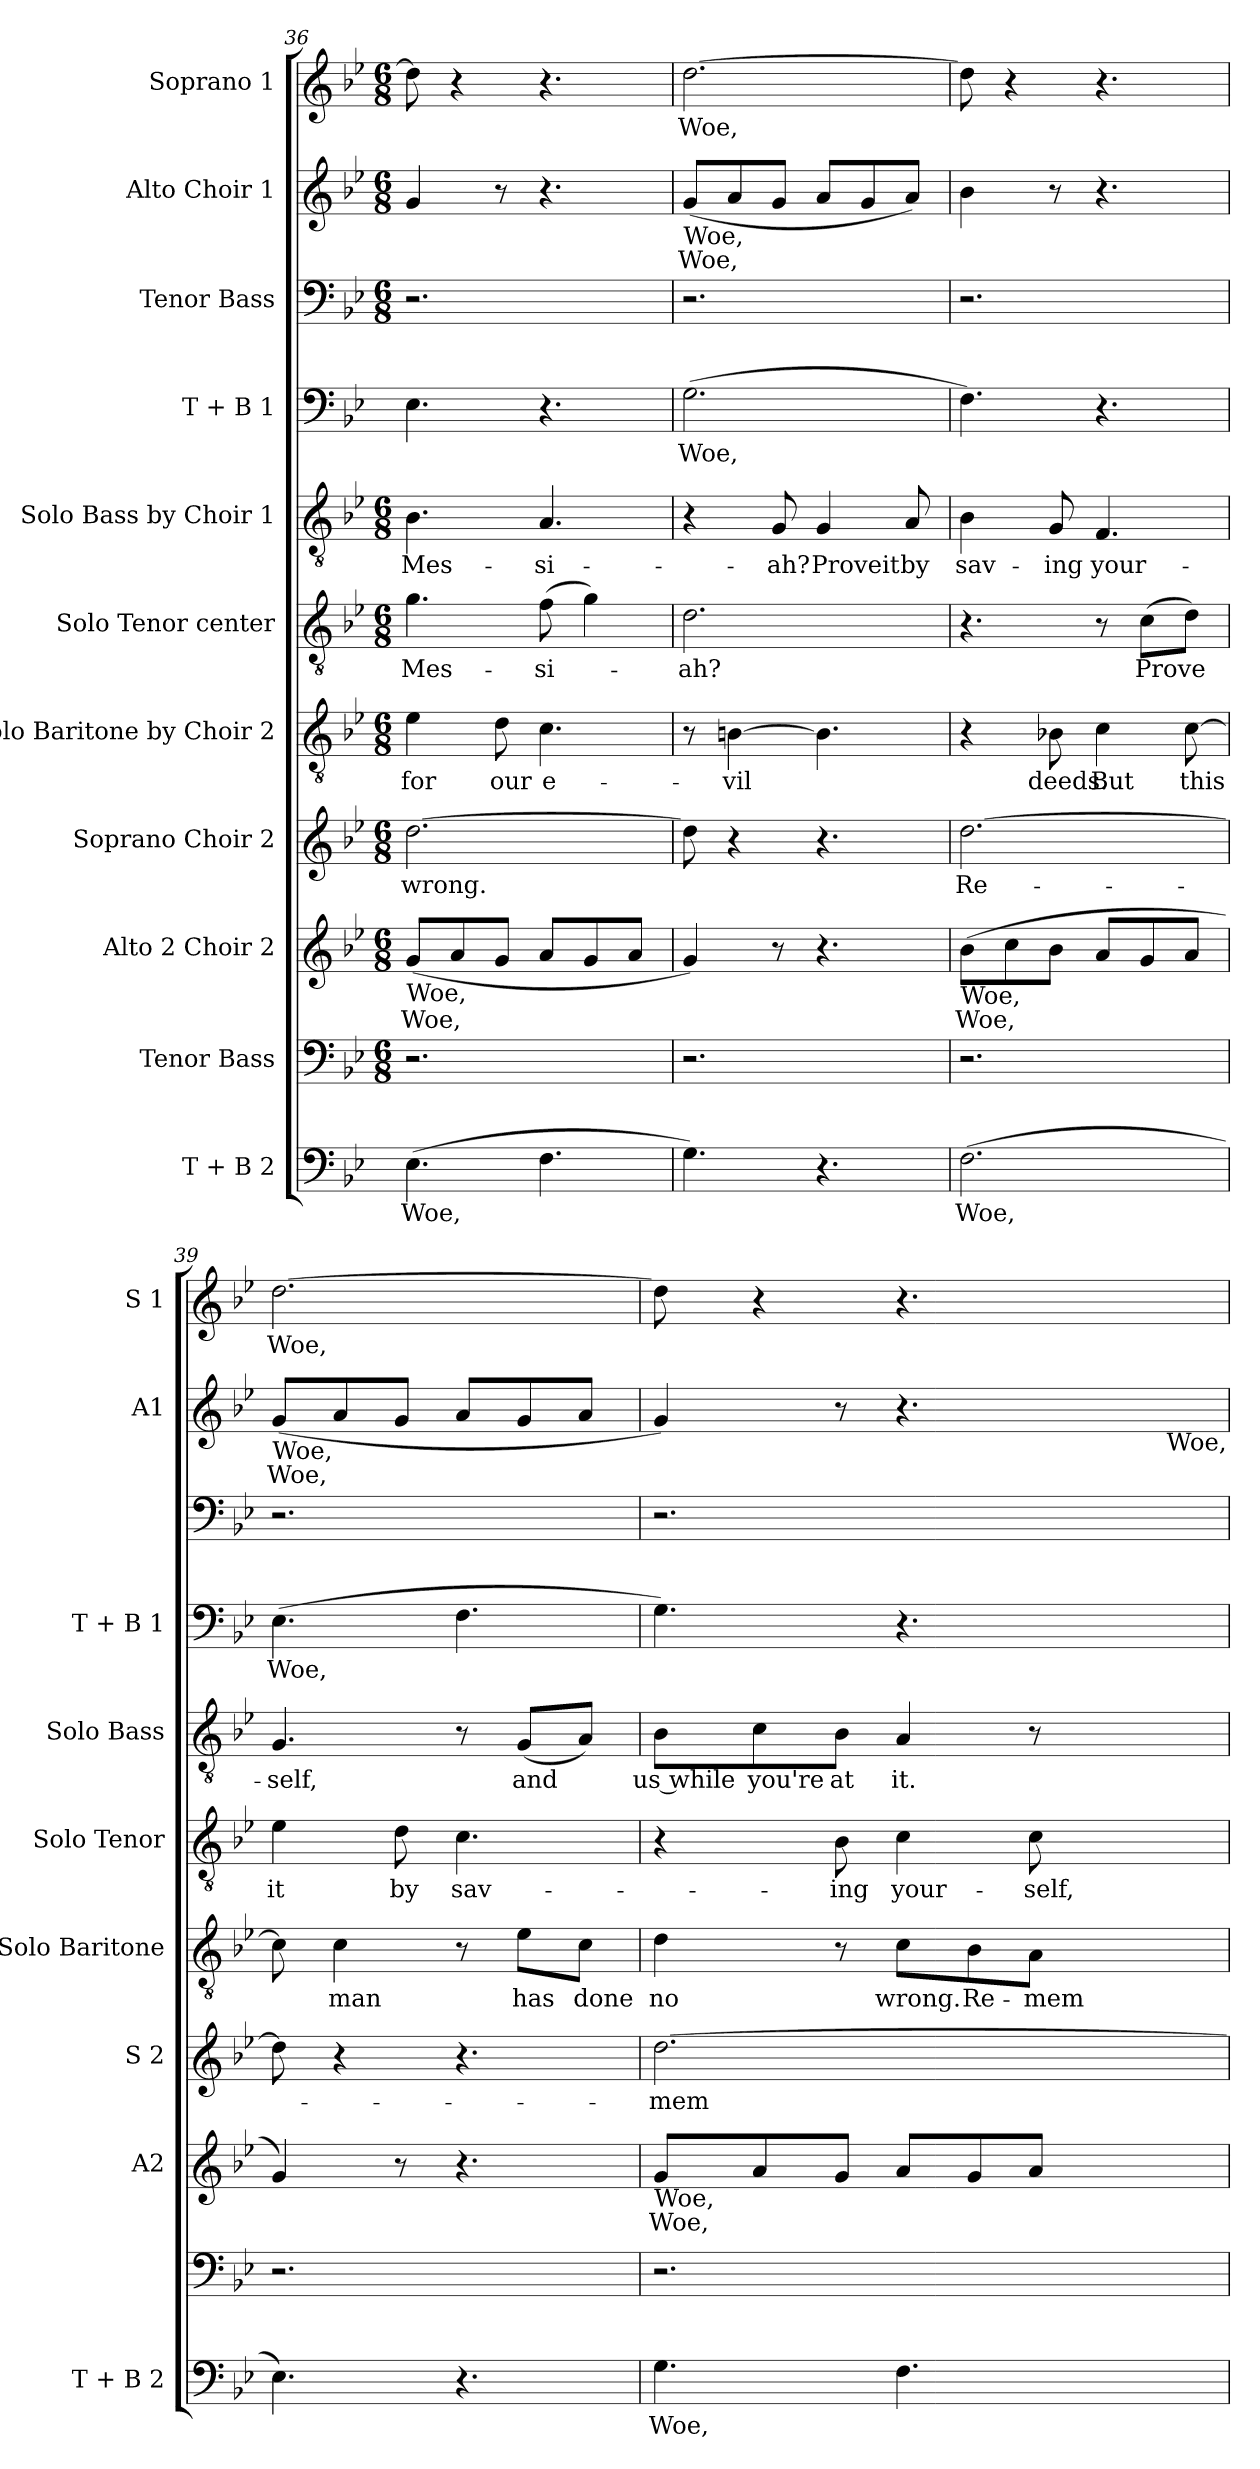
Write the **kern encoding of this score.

**kern	**text	**kern	**kern	**text	**kern	**text	**kern	**text	**kern	**text	**kern	**text	**kern	**text	**kern	**kern	**text	**kern	**text
*part11	*part11	*part10	*part9	*part9	*part8	*part8	*part7	*part7	*part6	*part6	*part5	*part5	*part4	*part4	*part3	*part2	*part2	*part1	*part1
*staff11	*staff11	*staff10	*staff9	*staff9	*staff8	*staff8	*staff7	*staff7	*staff6	*staff6	*staff5	*staff5	*staff4	*staff4	*staff3	*staff2	*staff2	*staff1	*staff1
*I"T + B 2	*	*I"Tenor Bass	*I"Alto 2 Choir 2	*	*I"Soprano Choir 2	*	*I"Solo Baritone by Choir 2	*	*I"Solo Tenor center	*	*I"Solo Bass by Choir 1	*	*I"T + B 1	*	*I"Tenor Bass	*I"Alto Choir 1	*	*I"Soprano 1	*
*I'T + B 2	*	*	*I'A2	*	*I'S 2	*	*I'Solo Baritone	*	*I'Solo Tenor	*	*I'Solo Bass	*	*I'T + B 1	*	*	*I'A1	*	*I'S 1	*
*clefF4	*	*clefF4	*clefG2	*	*clefG2	*	*clefGv2	*	*clefGv2	*	*clefGv2	*	*clefF4	*	*clefF4	*clefG2	*	*clefG2	*
*k[b-e-]	*	*k[b-e-]	*k[b-e-]	*	*k[b-e-]	*	*k[b-e-]	*	*k[b-e-]	*	*k[b-e-]	*	*k[b-e-]	*	*k[b-e-]	*k[b-e-]	*	*k[b-e-]	*
*B-:	*	*B-:	*B-:	*	*B-:	*	*B-:	*	*B-:	*	*B-:	*	*B-:	*	*B-:	*B-:	*	*B-:	*
*	*	*M6/8	*M6/8	*	*M6/8	*	*M6/8	*	*M6/8	*	*M6/8	*	*	*	*M6/8	*M6/8	*	*M6/8	*
=36	=36	=36	=36	=36	=36	=36	=36	=36	=36	=36	=36	=36	=36	=36	=36	=36	=36	=36	=36
!	!	!	!LO:TX:b:t=Woe,	!	!	!	!	!	!	!	!	!	!	!	!	!	!	!	!
!	!LO:LY:b	!	!	!LO:LY:a	!	!LO:LY:b	!	!LO:LY:b	!	!LO:LY:b	!	!LO:LY:b	!	!	!	!	!	!	!
(>4.E-\	Woe,	2.r	(<8g/L	Woe,	[>2.dd\	wrong.	4e-\	for	4.g\	Mes-	4.B-\	Mes-	4.E-\	.	2.r	4g/	.	8dd\]	.
.	.	.	8a/	.	.	.	.	.	.	.	.	.	.	.	.	.	.	4r	.
!	!	!	!	!	!	!	!	!LO:LY:b	!	!	!	!	!	!	!	!	!	!	!
.	.	.	8g/J	.	.	.	8d\	our	.	.	.	.	.	.	.	8r	.	.	.
!	!	!	!	!	!	!	!	!LO:LY:b:rj	!	!LO:LY:b	!	!LO:LY:b	!	!	!	!	!	!	!
4.F\	.	.	8a/L	.	.	.	4.c\	e-	(>8f\	-si-	4.A/	-si-	4.r	.	.	4.r	.	4.r	.
.	.	.	8g/	.	.	.	.	.	4g\)	.	.	.	.	.	.	.	.	.	.
.	.	.	8a/J	.	.	.	.	.	.	.	.	.	.	.	.	.	.	.	.
=37	=37	=37	=37	=37	=37	=37	=37	=37	=37	=37	=37	=37	=37	=37	=37	=37	=37	=37	=37
!	!	!	!	!	!	!	!	!	!	!	!	!	!	!	!	!LO:TX:b:t=Woe,	!	!	!
!	!	!	!	!	!	!	!	!	!	!LO:LY:b	!	!	!	!LO:LY:b	!	!	!LO:LY:a	!	!LO:LY:b
4.G\)	.	2.r	4g/)	.	8dd\]	.	8r	.	2.d\	-ah?	4r	.	(>2.G\	Woe,	2.r	(>8g/L	Woe,	[>2.dd\	Woe,
!	!	!	!	!	!	!	!	!LO:LY:b	!	!	!	!	!	!	!	!	!	!	!
.	.	.	.	.	4r	.	[>4Bn\	-vil	.	.	.	.	.	.	.	8a/	.	.	.
!	!	!	!	!	!	!	!	!	!	!	!	!LO:LY:b	!	!	!	!	!	!	!
.	.	.	8r	.	.	.	.	.	.	.	8G/	-ah?	.	.	.	8g/J	.	.	.
!	!	!	!	!	!	!	!	!	!	!	!	!LO:LY:b	!	!	!	!	!	!	!
4.r	.	.	4.r	.	4.r	.	4.B\]	.	.	.	4G/	Proveit	.	.	.	8a/L	.	.	.
.	.	.	.	.	.	.	.	.	.	.	.	.	.	.	.	8g/	.	.	.
!	!	!	!	!	!	!	!	!	!	!	!	!LO:LY:b	!	!	!	!	!	!	!
.	.	.	.	.	.	.	.	.	.	.	8A/	by	.	.	.	8a/J)	.	.	.
!!LO:PB:g=z
=38	=38	=38	=38	=38	=38	=38	=38	=38	=38	=38	=38	=38	=38	=38	=38	=38	=38	=38	=38
!	!	!	!LO:TX:b:t=Woe,	!	!	!	!	!	!	!	!	!	!	!	!	!	!	!	!
!	!LO:LY:b	!	!	!LO:LY:a	!	!LO:LY:b	!	!	!	!	!	!LO:LY:b	!	!	!	!	!	!	!
(>2.F\	Woe,	2.r	(>8b-\L	Woe,	[>2.dd\	Re-	4r	.	4.r	.	4B-\	sav-	4.F\)	.	2.r	4b-\	.	8dd\]	.
.	.	.	8cc\	.	.	.	.	.	.	.	.	.	.	.	.	.	.	4r	.
!	!	!	!	!	!	!	!	!LO:LY:b:rj	!	!	!	!LO:LY:b:rj	!	!	!	!	!	!	!
.	.	.	8b-\J	.	.	.	8B-X\	deeds.	.	.	8G/	-ing	.	.	.	8r	.	.	.
!	!	!	!	!	!	!	!	!LO:LY:b	!	!	!	!LO:LY:b	!	!	!	!	!	!	!
.	.	.	8a/L	.	.	.	4c\	But	8r	.	4.F/	your-	4.r	.	.	4.r	.	4.r	.
!	!	!	!	!	!	!	!	!	!	!LO:LY:b	!	!	!	!	!	!	!	!	!
.	.	.	8g/	.	.	.	.	.	(>8c\L	Prove	.	.	.	.	.	.	.	.	.
!	!	!	!	!	!	!	!	!LO:LY:b	!	!	!	!	!	!	!	!	!	!	!
.	.	.	8a/J	.	.	.	[>8c\	this	8d\J)	.	.	.	.	.	.	.	.	.	.
=39	=39	=39	=39	=39	=39	=39	=39	=39	=39	=39	=39	=39	=39	=39	=39	=39	=39	=39	=39
!	!	!	!	!	!	!	!	!	!	!	!	!	!	!	!	!LO:TX:b:t=Woe,	!	!	!
!	!	!	!	!	!	!	!	!	!	!LO:LY:b	!	!LO:LY:b	!	!LO:LY:b	!	!	!LO:LY:a	!	!LO:LY:b
4.E-\)	.	2.r	4g/)	.	8dd\]	.	8c\]	.	4e-\	it	4.G/	-self,	(>4.E-\	Woe,	2.r	(<8g/L	Woe,	[>2.dd\	Woe,
!	!	!	!	!	!	!	!	!LO:LY:b	!	!	!	!	!	!	!	!	!	!	!
.	.	.	.	.	4r	.	4c\	man	.	.	.	.	.	.	.	8a/	.	.	.
!	!	!	!	!	!	!	!	!	!	!LO:LY:b	!	!	!	!	!	!	!	!	!
.	.	.	8r	.	.	.	.	.	8d\	by	.	.	.	.	.	8g/J	.	.	.
!	!	!	!	!	!	!	!	!	!	!LO:LY:b	!	!	!	!	!	!	!	!	!
4.r	.	.	4.r	.	4.r	.	8r	.	4.c\	sav-	8r	.	4.F\	.	.	8a/L	.	.	.
!	!	!	!	!	!	!	!	!LO:LY:b:rj	!	!	!	!LO:LY:b	!	!	!	!	!	!	!
.	.	.	.	.	.	.	8e-\L	has	.	.	(<8G/L	and	.	.	.	8g/	.	.	.
!	!	!	!	!	!	!	!	!LO:LY:b	!	!	!	!	!	!	!	!	!	!	!
.	.	.	.	.	.	.	8c\J	done	.	.	8A/J)	.	.	.	.	8a/J	.	.	.
=40	=40	=40	=40	=40	=40	=40	=40	=40	=40	=40	=40	=40	=40	=40	=40	=40	=40	=40	=40
!	!	!	!LO:TX:b:t=Woe,	!	!	!	!	!	!	!	!	!	!	!	!	!	!	!	!
!	!LO:LY:b	!	!	!LO:LY:a	!	!LO:LY:b	!	!LO:LY:b	!	!	!	!LO:LY:b:rj	!	!	!	!	!	!	!
4.G\	Woe,	2.r	8g/L	Woe,	[>2.dd\	-mem-	4d\	no	4r	.	8B-\L	us while	4.G\)	.	2.r	4g/)	.	8dd\]	.
!	!	!	!	!	!	!	!	!	!	!	!	!LO:LY:b	!	!	!	!	!	!	!
.	.	.	8a/	.	.	.	.	.	.	.	8c\	you're	.	.	.	.	.	4r	.
!	!	!	!	!	!	!	!	!	!	!LO:LY:b	!	!LO:LY:b	!	!	!	!	!	!	!
.	.	.	8g/J	.	.	.	8r	.	8B-\	-ing	8B-\J	at	.	.	.	8r	.	.	.
!	!	!	!	!	!	!	!	!LO:LY:b	!	!LO:LY:b	!	!LO:LY:b	!	!	!	!	!	!	!
4.F\	.	.	8a/L	.	.	.	8c\L	wrong.	4c\	your-	4A/	it.	4.r	.	.	4.r	.	4.r	.
!	!	!	!	!	!	!	!	!LO:LY:b	!	!	!	!	!	!	!	!	!	!	!
.	.	.	8g/	.	.	.	8B-\	Re-	.	.	.	.	.	.	.	.	.	.	.
!	!	!	!	!	!	!	!	!LO:LY:b:rj	!	!LO:LY:b	!	!	!	!	!	!	!	!	!
.	.	.	8a/J	.	.	.	8A\J	-mem-	8c\	-self,	8r	.	.	.	.	.	.	.	.
!	!	!	!	!	!	!	!	!	!	!	!	!	!	!	!	!LO:TX:b:t=Woe,	!	!	!
=	=	=	=	=	=	=	=	=	=	=	=	=	=	=	=	=	=	=	=
*-	*-	*-	*-	*-	*-	*-	*-	*-	*-	*-	*-	*-	*-	*-	*-	*-	*-	*-	*-
